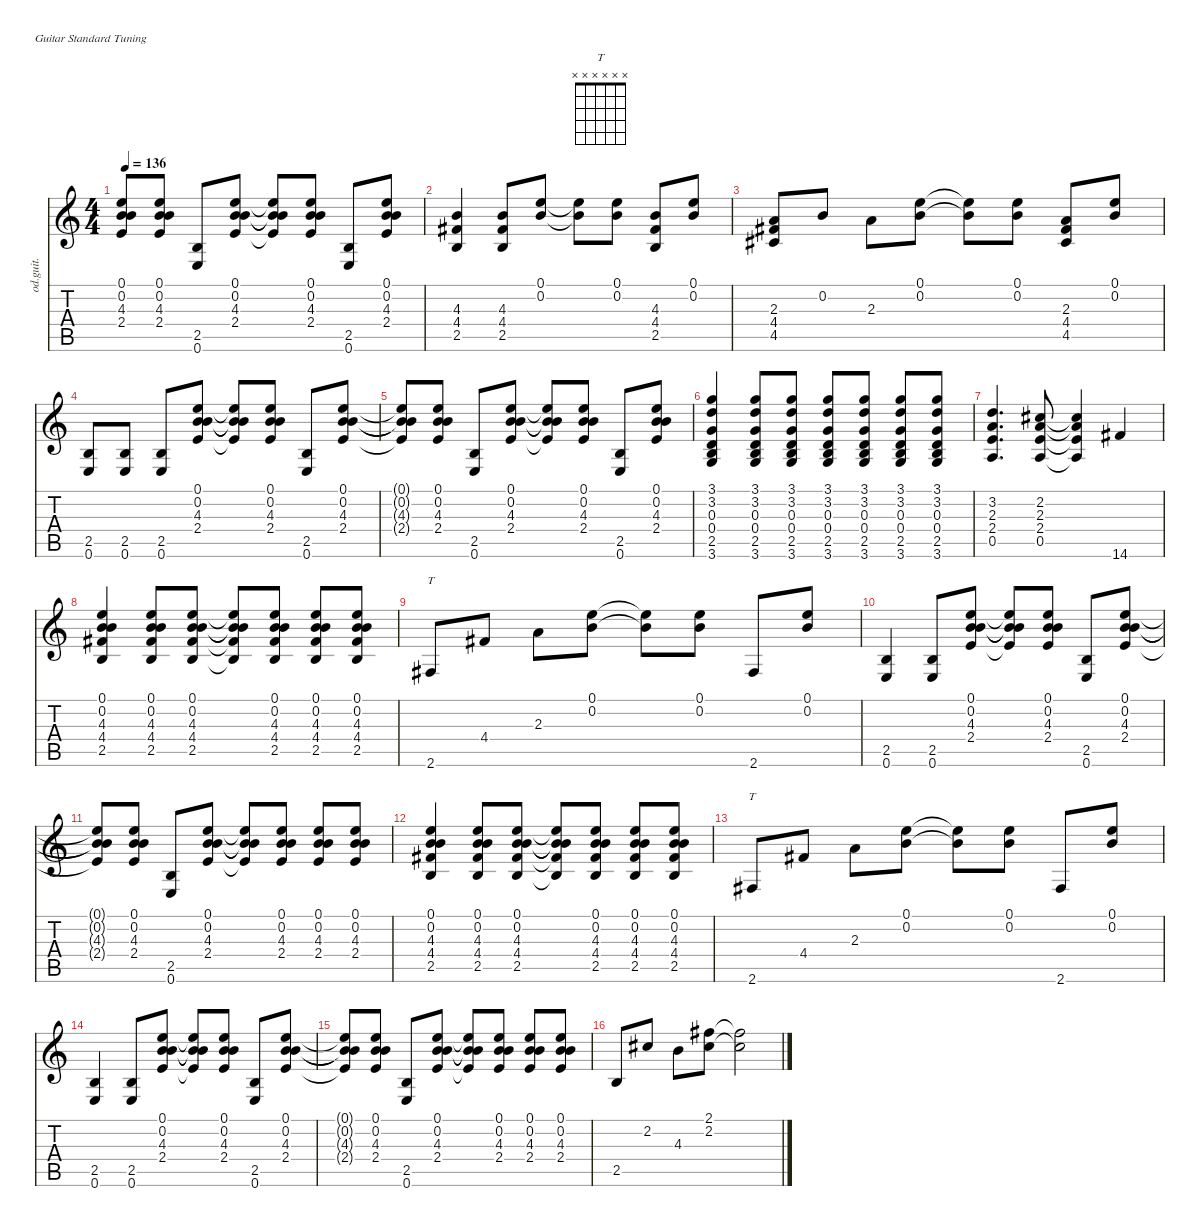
\defaultSystemsLayout 4
\hideDynamics
\bracketExtendMode nobrackets
\otherSystemsTrackNameOrientation horizontal
\track ("Guitar 2" "od.guit.") {instrument overdrivenguitar}
\staff {score tabs}
\tuning (E4 B3 G3 D3 A2 E2)
\chord ("T" x x x x x x)
\ts (4 4)
\tempo 136
\clef g2
\ks c
(0.1{t} 0.2{t} 4.3{t} 2.4{t}).8{dy f} (0.1 0.2 4.3 2.4).8 (2.5 0.6).8 (0.1 0.2 4.3 2.4).8 (0.1{t} 0.2{t} 4.3{t} 2.4{t}).8 (0.1 0.2 4.3 2.4).8 (2.5 0.6).8 (0.1 0.2 4.3 2.4).8 |
(4.3 4.4{acc #} 2.5).4 (4.3 4.4{acc #} 2.5).8 (0.1 0.2).8 (0.1{t} 0.2{t}).8 (0.1 0.2).8 (4.3 4.4{acc #} 2.5).8 (0.1 0.2).8 |
(2.3 4.4{acc #} 4.5{acc #}).8 0.2.8 2.3.8 (0.1 0.2).8 (0.1{t} 0.2{t}).8 (0.1 0.2).8 (2.3 4.4{acc #} 4.5{acc #}).8 (0.1 0.2).8 |
(2.5 0.6).8 (2.5 0.6).8 (2.5 0.6).8 (0.1 0.2 4.3 2.4).8 (0.1{t} 0.2{t} 4.3{t} 2.4{t}).8 (0.1 0.2 4.3 2.4).8 (2.5 0.6).8 (0.1 0.2 4.3 2.4).8 |
(0.1{t} 0.2{t} 4.3{t} 2.4{t}).8 (0.1 0.2 4.3 2.4).8 (2.5 0.6).8 (0.1 0.2 4.3 2.4).8 (0.1{t} 0.2{t} 4.3{t} 2.4{t}).8 (0.1 0.2 4.3 2.4).8 (2.5 0.6).8 (0.1 0.2 4.3 2.4).8 |
(3.1 3.2 0.3 0.4 2.5 3.6).4 (3.1 3.2 0.3 0.4 2.5 3.6).8 (3.1 3.2 0.3 0.4 2.5 3.6).8 (3.1 3.2 0.3 0.4 2.5 3.6).8 (3.1 3.2 0.3 0.4 2.5 3.6).8 (3.1 3.2 0.3 0.4 2.5 3.6).8 (3.1 3.2 0.3 0.4 2.5 3.6).8 |
(3.2 2.3 2.4 0.5).4{d} (2.2{acc #} 2.3 2.4 0.5).8 (2.2{t acc #} 2.3{t} 2.4{t} 0.5{t}).4 14.6{acc #}.4 |
(0.1 0.2 4.3 4.4{acc #} 2.5).4 (0.1 0.2 4.3 4.4{acc #} 2.5).8 (0.1 0.2 4.3 4.4{acc #} 2.5).8 (0.1{t} 0.2{t} 4.3{t} 4.4{t acc #} 2.5{t}).8 (0.1 0.2 4.3 4.4{acc #} 2.5).8 (0.1 0.2 4.3 4.4{acc #} 2.5).8 (0.1 0.2 4.3 4.4{acc #} 2.5).8 |
2.6{acc #}.8{ch "T"} 4.4{acc #}.8 2.3.8 (0.1 0.2).8 (0.1{t} 0.2{t}).8 (0.1 0.2).8 2.6{acc #}.8 (0.1 0.2).8 |
(2.5 0.6).4 (2.5 0.6).8 (0.1 0.2 4.3 2.4).8 (0.1{t} 0.2{t} 4.3{t} 2.4{t}).8 (0.1 0.2 4.3 2.4).8 (2.5 0.6).8 (0.1 0.2 4.3 2.4).8 |
(0.1{t} 0.2{t} 4.3{t} 2.4{t}).8 (0.1 0.2 4.3 2.4).8 (2.5 0.6).8 (0.1 0.2 4.3 2.4).8 (0.1{t} 0.2{t} 4.3{t} 2.4{t}).8 (0.1 0.2 4.3 2.4).8 (0.1 0.2 4.3 2.4).8 (0.1 0.2 4.3 2.4).8 |
(0.1 0.2 4.3 4.4{acc #} 2.5).4 (0.1 0.2 4.3 4.4{acc #} 2.5).8 (0.1 0.2 4.3 4.4{acc #} 2.5).8 (0.1{t} 0.2{t} 4.3{t} 4.4{t acc #} 2.5{t}).8 (0.1 0.2 4.3 4.4{acc #} 2.5).8 (0.1 0.2 4.3 4.4{acc #} 2.5).8 (0.1 0.2 4.3 4.4{acc #} 2.5).8 |
2.6{acc #}.8{ch "T"} 4.4{acc #}.8 2.3.8 (0.1 0.2).8 (0.1{t} 0.2{t}).8 (0.1 0.2).8 2.6{acc #}.8 (0.1 0.2).8 |
(2.5 0.6).4 (2.5 0.6).8 (0.1 0.2 4.3 2.4).8 (0.1{t} 0.2{t} 4.3{t} 2.4{t}).8 (0.1 0.2 4.3 2.4).8 (2.5 0.6).8 (0.1 0.2 4.3 2.4).8 |
(0.1{t} 0.2{t} 4.3{t} 2.4{t}).8 (0.1 0.2 4.3 2.4).8 (2.5 0.6).8 (0.1 0.2 4.3 2.4).8 (0.1{t} 0.2{t} 4.3{t} 2.4{t}).8 (0.1 0.2 4.3 2.4).8 (0.1 0.2 4.3 2.4).8 (0.1 0.2 4.3 2.4).8 |
2.5.8 2.2{acc #}.8 4.3.8 (2.1{acc #} 2.2{acc #}).8 (2.1{t acc #} 2.2{t acc #}).2
